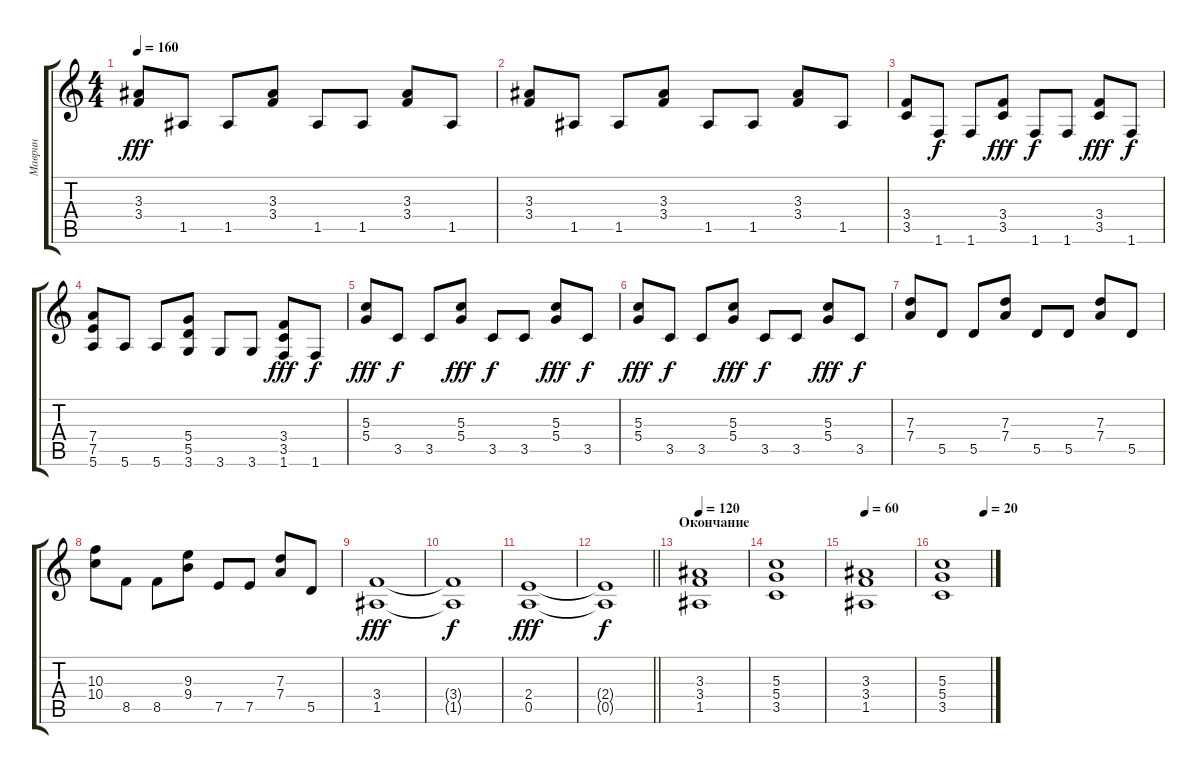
\track ("Маврин" "Маврин") {instrument overdrivenguitar}
\staff {score tabs}
\tuning (E4 B3 G3 D3 A2 E2) {hide}
\ts (4 4)
\tempo 160
\clef g2
\ks c
(3.3 3.4).8{dy fff} 1.5.8 1.5.8 (3.3 3.4).8 1.5.8 1.5.8 (3.3 3.4).8 1.5.8 |
(3.3 3.4).8 1.5.8 1.5.8 (3.3 3.4).8 1.5.8 1.5.8 (3.3 3.4).8 1.5.8 |
(3.4 3.5).8 1.6.8{dy f} 1.6.8 (3.4 3.5).8{dy fff} 1.6.8{dy f} 1.6.8 (3.4 3.5).8{dy fff} 1.6.8{dy f} |
(7.4 7.5 5.6).8 5.6.8 5.6.8 (5.4 5.5 3.6).8 3.6.8 3.6.8 (3.4 3.5 1.6).8{dy fff} 1.6.8{dy f} |
(5.3 5.4).8{dy fff} 3.5.8{dy f} 3.5.8 (5.3 5.4).8{dy fff} 3.5.8{dy f} 3.5.8 (5.3 5.4).8{dy fff} 3.5.8{dy f} |
(5.3 5.4).8{dy fff} 3.5.8{dy f} 3.5.8 (5.3 5.4).8{dy fff} 3.5.8{dy f} 3.5.8 (5.3 5.4).8{dy fff} 3.5.8{dy f} |
(7.3 7.4).8 5.5.8 5.5.8 (7.3 7.4).8 5.5.8 5.5.8 (7.3 7.4).8 5.5.8 |
(10.3 10.4).8 8.5.8 8.5.8 (9.3 9.4).8 7.5.8 7.5.8 (7.3 7.4).8 5.5.8 |
(3.4 1.5).1{dy fff} |
(3.4{t} 1.5{t}).1{dy f} |
(2.4 0.5).1{dy fff} |
\barLineRight lightlight
(2.4{t} 0.5{t}).1{dy f} |
\section ("" "Окончание")
\tempo 120
(3.3 3.4 1.5).1 |
(5.3 5.4 3.5).1 |
\tempo 60
(3.3 3.4 1.5).1 |
\tempo (20 0.875)
(5.3 5.4 3.5).1
